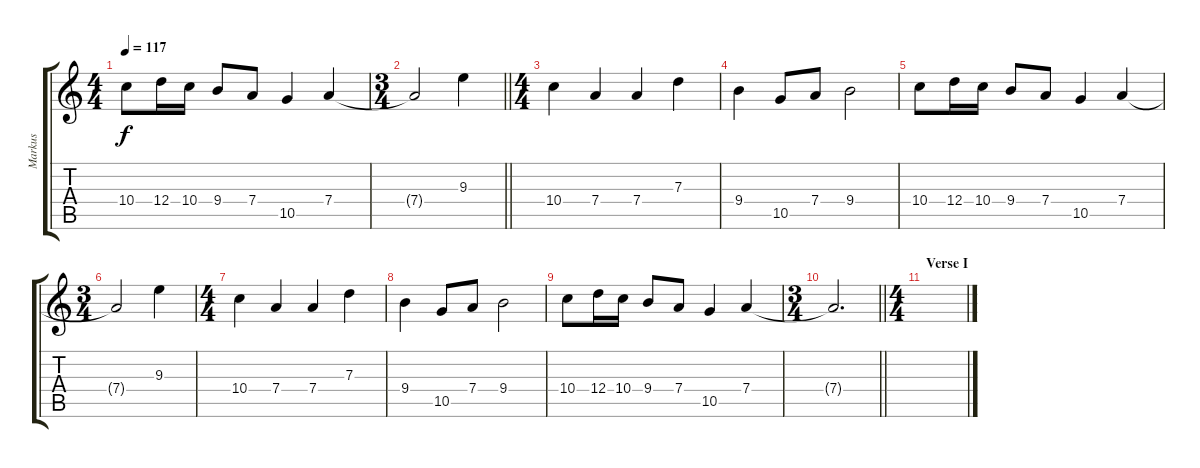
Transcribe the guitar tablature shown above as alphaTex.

\track ("Markus" "Markus") {instrument distortionguitar}
\staff {score tabs}
\tuning (E4 B3 G3 D3 A2 E2) {hide}
\ts (4 4)
\tempo 117
\clef g2
\ks c
10.4.8{dy f} 12.4.16 10.4.16 9.4.8 7.4.8 10.5.4 7.4.4 |
\ts (3 4)
\barLineRight lightlight
7.4{t}.2 9.3.4 |
\ts (4 4)
\section ("" "")
10.4.4 7.4.4 7.4.4 7.3.4 |
9.4.4 10.5.8 7.4.8 9.4.2 |
10.4.8 12.4.16 10.4.16 9.4.8 7.4.8 10.5.4 7.4.4 |
\ts (3 4)
7.4{t}.2 9.3.4 |
\ts (4 4)
10.4.4 7.4.4 7.4.4 7.3.4 |
9.4.4 10.5.8 7.4.8 9.4.2 |
10.4.8 12.4.16 10.4.16 9.4.8 7.4.8 10.5.4 7.4.4 |
\ts (3 4)
\barLineRight lightlight
7.4{t}.2{d} |
\ts (4 4)
\section ("" "Verse I")
